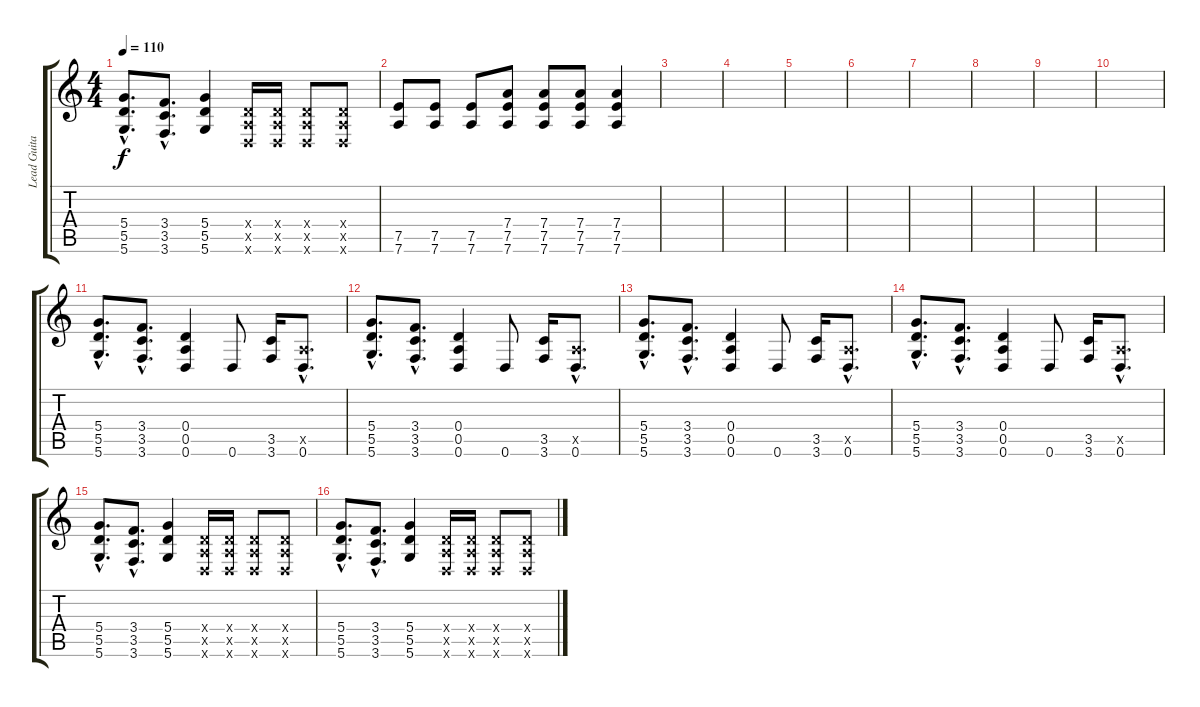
\track ("Lead Guitar" "Lead Guita") {instrument overdrivenguitar}
\staff {score tabs}
\tuning (E4 B3 G3 D3 A2 D2) {hide}
\ts (4 4)
\tempo 110
\clef g2
\ks c
(5.4{hac} 5.5{hac} 5.6{hac}).8{d dy f} (3.4{hac} 3.5{hac} 3.6{hac}).8{d} (5.4 5.5 5.6).4 (0.4{x} 0.5{x} 0.6{x}).16 (0.4{x} 0.5{x} 0.6{x}).16 (0.4{x} 0.5{x} 0.6{x}).8 (0.4{x} 0.5{x} 0.6{x}).8 |
(7.5 7.6).8 (7.5 7.6).8 (7.5 7.6).8 (7.4 7.5 7.6).8 (7.4 7.5 7.6).8 (7.4 7.5 7.6).8 (7.4 7.5 7.6).4 |
|
|
|
|
|
|
|
|
(5.4{hac} 5.5{hac} 5.6{hac}).8{d} (3.4{hac} 3.5{hac} 3.6{hac}).8{d} (0.4 0.5 0.6).4 0.6.8 (3.5 3.6).16 (0.5{hac x} 0.6{hac}).8{d} |
(5.4{hac} 5.5{hac} 5.6{hac}).8{d} (3.4{hac} 3.5{hac} 3.6{hac}).8{d} (0.4 0.5 0.6).4 0.6.8 (3.5 3.6).16 (0.5{hac x} 0.6{hac}).8{d} |
(5.4{hac} 5.5{hac} 5.6{hac}).8{d} (3.4{hac} 3.5{hac} 3.6{hac}).8{d} (0.4 0.5 0.6).4 0.6.8 (3.5 3.6).16 (0.5{hac x} 0.6{hac}).8{d} |
(5.4{hac} 5.5{hac} 5.6{hac}).8{d} (3.4{hac} 3.5{hac} 3.6{hac}).8{d} (0.4 0.5 0.6).4 0.6.8 (3.5 3.6).16 (0.5{hac x} 0.6{hac}).8{d} |
(5.4{hac} 5.5{hac} 5.6{hac}).8{d} (3.4{hac} 3.5{hac} 3.6{hac}).8{d} (5.4 5.5 5.6).4 (0.4{x} 0.5{x} 0.6{x}).16 (0.4{x} 0.5{x} 0.6{x}).16 (0.4{x} 0.5{x} 0.6{x}).8 (0.4{x} 0.5{x} 0.6{x}).8 |
(5.4{hac} 5.5{hac} 5.6{hac}).8{d} (3.4{hac} 3.5{hac} 3.6{hac}).8{d} (5.4 5.5 5.6).4 (0.4{x} 0.5{x} 0.6{x}).16 (0.4{x} 0.5{x} 0.6{x}).16 (0.4{x} 0.5{x} 0.6{x}).8 (0.4{x} 0.5{x} 0.6{x}).8
